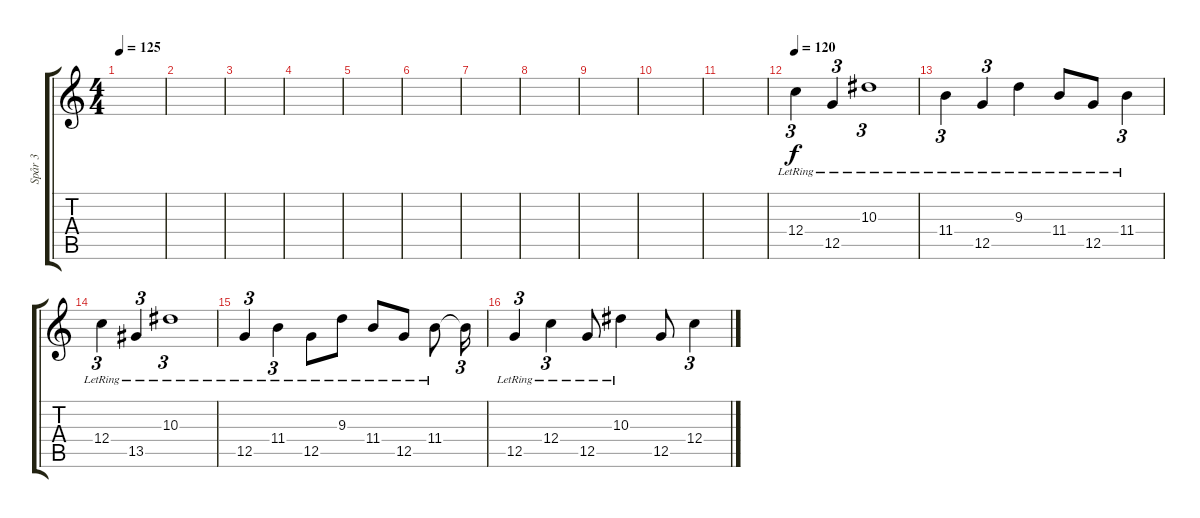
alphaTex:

\track ("Spår 3" "Spår 3") {instrument acousticguitarsteel}
\staff {score tabs}
\tuning (D4 A3 F3 C3 G2 C2) {hide}
\ts (4 4)
\tempo 125
\clef g2
\ks c
|
|
|
|
|
|
|
|
|
|
|
\tempo 120
12.4{lr}.4{tu (3 2)} 12.5{lr}.4{tu (3 2)} 10.3{lr}.1{tu (3 2)} |
11.4{lr}.4{tu (3 2)} 12.5{lr}.4{tu (3 2)} 9.3{lr}.4 11.4{lr}.8 12.5{lr}.8 11.4{lr}.4{tu (3 2)} |
12.4{lr}.4{tu (3 2)} 13.5{lr}.4{tu (3 2)} 10.3{lr}.1{tu (3 2)} |
12.5{lr}.4{tu (3 2)} 11.4{lr}.4{tu (3 2)} 12.5{lr}.8 9.3{lr}.8 11.4{lr}.8 12.5{lr}.8 11.4{lr}.8 11.4{t}.16{tu (3 2)} |
12.5{lr}.4{tu (3 2)} 12.4{lr}.4{tu (3 2)} 12.5{lr}.8 10.3{lr}.4 12.5.8 12.4.4{tu (3 2)}
